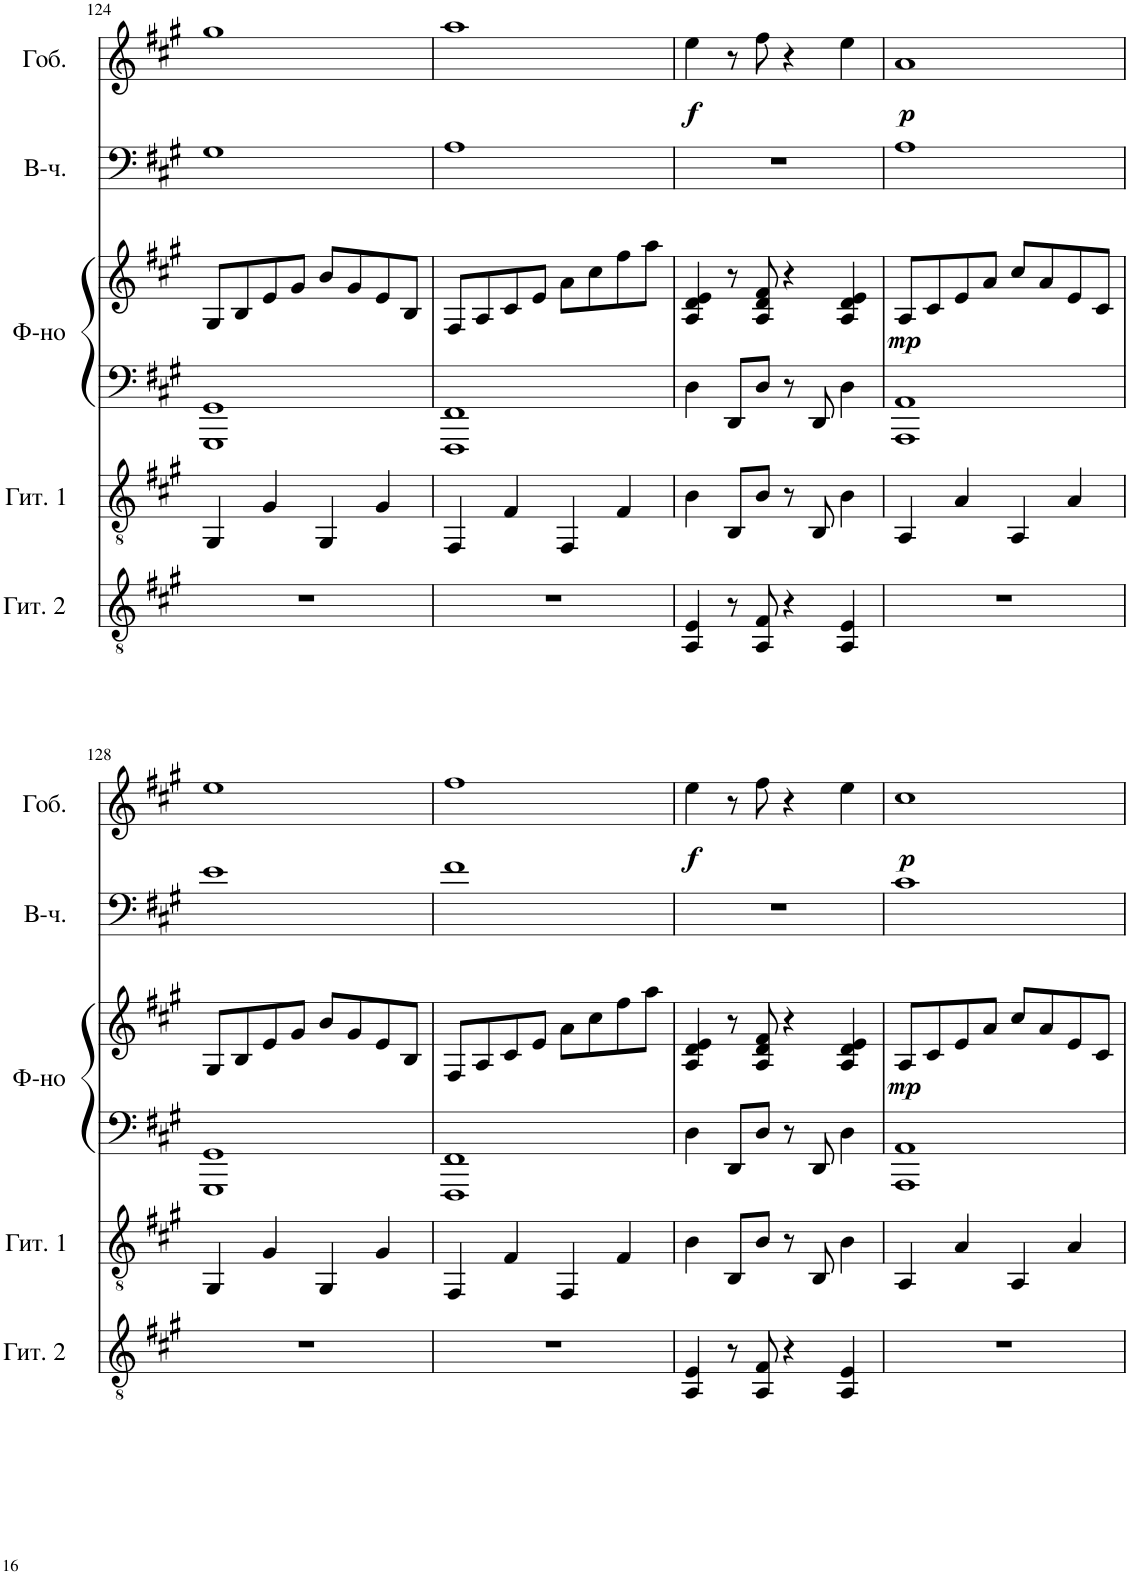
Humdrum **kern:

**kern	**kern	**kern	**kern	**dynam	**kern	**kern	**dynam
*part5	*part4	*part3	*part3	*part3	*part2	*part1	*part1
*staff6	*staff5	*staff4	*staff3	*staff3/4	*staff2	*staff1	*staff1
*I"Акустическая гитара 2	*I"Акустическая гитара 1	*I"Фортепиано	*	*	*I"Виолончель	*I"Гобой	*
!!LO:PB:g=z
*clefGv2	*clefGv2	*clefF4	*clefG2	*	*clefF4	*clefG2	*
*k[f#c#g#]	*k[f#c#g#]	*k[f#c#g#]	*k[f#c#g#]	*	*k[f#c#g#]	*k[f#c#g#]	*
*M4/4	*M4/4	*M4/4	*M4/4	*	*M4/4	*M4/4	*
=124	=124	=124	=124	=124	=124	=124	=124
1r	4GG#/	1GGG# 1GG#	8G#/L	.	1G#	1gg#	.
.	.	.	8B/	.	.	.	.
.	4G#/	.	8e/	.	.	.	.
.	.	.	8g#/J	.	.	.	.
.	4GG#/	.	8b/L	.	.	.	.
.	.	.	8g#/	.	.	.	.
.	4G#/	.	8e/	.	.	.	.
.	.	.	8B/J	.	.	.	.
=125	=125	=125	=125	=125	=125	=125	=125
1r	4FF#/	1FFF# 1FF#	8F#/L	.	1A	1aa	.
.	.	.	8A/	.	.	.	.
.	4F#/	.	8c#/	.	.	.	.
.	.	.	8e/J	.	.	.	.
.	4FF#/	.	8a\L	.	.	.	.
.	.	.	8cc#\	.	.	.	.
.	4F#/	.	8ff#\	.	.	.	.
.	.	.	8aa\J	.	.	.	.
=126	=126	=126	=126	=126	=126	=126	=126
!	!	!	!	!	!	!	!LO:DY:b
4AA/ 4E/	4B\	4D\	4A/ 4d/ 4e/	.	1r	4ee\	f
8r	8BB/L	8DD/L	8r	.	.	8r	.
8AA/ 8F#/	8B/J	8D/J	8A/ 8d/ 8f#/	.	.	8ff#\	.
4r	8r	8r	4r	.	.	4r	.
.	8BB/	8DD/	.	.	.	.	.
4AA/ 4E/	4B\	4D\	4A/ 4d/ 4e/	.	.	4ee\	.
=127	=127	=127	=127	=127	=127	=127	=127
!	!	!	!	!LO:DY:b	!	!	!LO:DY:b
1r	4AA/	1AAA 1AA	8A/L	mp	1A	1a	p
.	.	.	8c#/	.	.	.	.
.	4A/	.	8e/	.	.	.	.
.	.	.	8a/J	.	.	.	.
.	4AA/	.	8cc#/L	.	.	.	.
.	.	.	8a/	.	.	.	.
.	4A/	.	8e/	.	.	.	.
.	.	.	8c#/J	.	.	.	.
!!LO:LB:g=z
=128	=128	=128	=128	=128	=128	=128	=128
1r	4GG#/	1GGG# 1GG#	8G#/L	.	1e	1ee	.
.	.	.	8B/	.	.	.	.
.	4G#/	.	8e/	.	.	.	.
.	.	.	8g#/J	.	.	.	.
.	4GG#/	.	8b/L	.	.	.	.
.	.	.	8g#/	.	.	.	.
.	4G#/	.	8e/	.	.	.	.
.	.	.	8B/J	.	.	.	.
=129	=129	=129	=129	=129	=129	=129	=129
1r	4FF#/	1FFF# 1FF#	8F#/L	.	1f#	1ff#	.
.	.	.	8A/	.	.	.	.
.	4F#/	.	8c#/	.	.	.	.
.	.	.	8e/J	.	.	.	.
.	4FF#/	.	8a\L	.	.	.	.
.	.	.	8cc#\	.	.	.	.
.	4F#/	.	8ff#\	.	.	.	.
.	.	.	8aa\J	.	.	.	.
=130	=130	=130	=130	=130	=130	=130	=130
!	!	!	!	!	!	!	!LO:DY:b
4AA/ 4E/	4B\	4D\	4A/ 4d/ 4e/	.	1r	4ee\	f
8r	8BB/L	8DD/L	8r	.	.	8r	.
8AA/ 8F#/	8B/J	8D/J	8A/ 8d/ 8f#/	.	.	8ff#\	.
4r	8r	8r	4r	.	.	4r	.
.	8BB/	8DD/	.	.	.	.	.
4AA/ 4E/	4B\	4D\	4A/ 4d/ 4e/	.	.	4ee\	.
=131	=131	=131	=131	=131	=131	=131	=131
!	!	!	!	!LO:DY:b	!	!	!LO:DY:b
1r	4AA/	1AAA 1AA	8A/L	mp	1c#	1cc#	p
.	.	.	8c#/	.	.	.	.
.	4A/	.	8e/	.	.	.	.
.	.	.	8a/J	.	.	.	.
.	4AA/	.	8cc#/L	.	.	.	.
.	.	.	8a/	.	.	.	.
.	4A/	.	8e/	.	.	.	.
.	.	.	8c#/J	.	.	.	.
=	=	=	=	=	=	=	=
*-	*-	*-	*-	*-	*-	*-	*-
